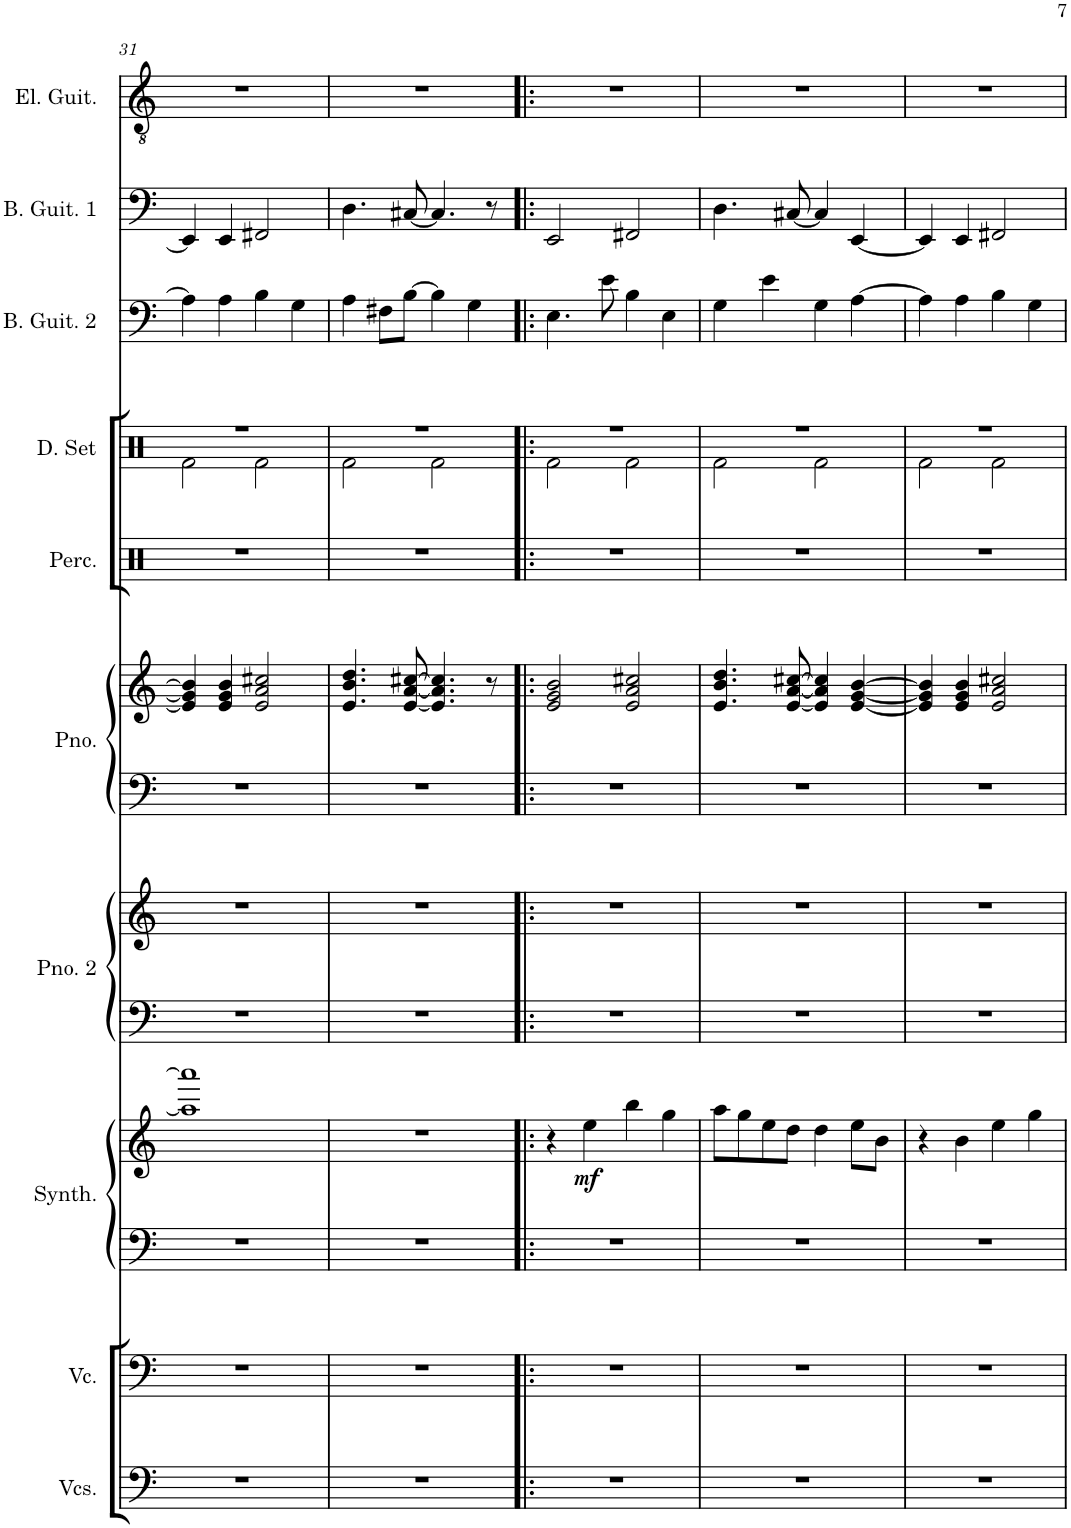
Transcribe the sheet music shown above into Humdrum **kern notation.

**kern	**kern	**kern	**kern	**dynam	**kern	**kern	**kern	**kern	**kern	**kern	**kern	**kern	**kern
*part10	*part9	*part8	*part8	*part8	*part7	*part7	*part6	*part6	*part5	*part4	*part3	*part2	*part1
*staff13	*staff12	*staff11	*staff10	*staff10/11	*staff9	*staff8	*staff7	*staff6	*staff5	*staff4	*staff3	*staff2	*staff1
*I"Violoncellos	*I"Violoncello	*I"Saw Synthesiser	*	*	*I"Piano 2	*	*I"Piano	*	*I"Percussion	*I"Drumset	*I"Bass Guitar 2	*I"Bass Guitar 1	*I"Electric Guitar
*I'Vcs.	*I'Vc.	*I'Synth.	*	*	*I'Pno. 2	*	*I'Pno.	*	*I'Perc.	*I'D. Set	*I'B. Guit. 2	*I'B. Guit. 1	*I'El. Guit.
!!LO:PB:g=z
*clefF4	*clefF4	*clefF4	*clefG2	*	*clefF4	*clefG2	*clefF4	*clefG2	*clefX	*clefX	*clefF4	*clefF4	*clefGv2
*	*	*	*	*	*	*	*	*	*	*	*Trd7c12	*Trd7c12	*
*k[]	*k[]	*k[]	*k[]	*	*k[]	*k[]	*k[]	*k[]	*k[]	*k[]	*k[]	*k[]	*k[]
*M4/4	*M4/4	*M4/4	*M4/4	*	*M4/4	*M4/4	*M4/4	*M4/4	*M4/4	*M4/4	*M4/4	*M4/4	*M4/4
=31	=31	=31	=31	=31	=31	=31	=31	=31	=31	=31	=31	=31	=31
*	*	*	*	*	*	*	*	*	*	*^	*	*	*
1r	1r	1r	1aa] 1aaa]	.	1r	1r	1r	4e/] 4g/] 4b/]	1r	1r	2Rf\	4A\]	4EE/]	1r
.	.	.	.	.	.	.	.	4e/ 4g/ 4b/	.	.	.	4A\	4EE/	.
.	.	.	.	.	.	.	.	2e/ 2a/ 2cc#X/	.	.	2Rf\	4B\	2FF#X/	.
.	.	.	.	.	.	.	.	.	.	.	.	4G\	.	.
=32	=32	=32	=32	=32	=32	=32	=32	=32	=32	=32	=32	=32	=32	=32
1r	1r	1r	1r	.	1r	1r	1r	4.e/ 4.b/ 4.dd/	1r	1r	2Rf\	4A\	4.D\	1r
.	.	.	.	.	.	.	.	.	.	.	.	8F#X\L	.	.
.	.	.	.	.	.	.	.	[8e/ [8a/ [8cc#X/	.	.	.	[8B\J	[8C#X/	.
.	.	.	.	.	.	.	.	4.e/] 4.a/] 4.cc#/]	.	.	2Rf\	4B\]	4.C#/]	.
.	.	.	.	.	.	.	.	.	.	.	.	4G\	.	.
.	.	.	.	.	.	.	.	8r	.	.	.	.	8r	.
=33!|:	=33!|:	=33!|:	=33!|:	=33!|:	=33!|:	=33!|:	=33!|:	=33!|:	=33!|:	=33!|:	=33!|:	=33!|:	=33!|:	=33!|:
1r	1r	1r	4r	.	1r	1r	1r	2e/ 2g/ 2b/	1r	1r	2Rf\	4.E\	2EE/	1r
!	!	!	!	!LO:DY:b	!	!	!	!	!	!	!	!	!	!
.	.	.	4ee\	mf	.	.	.	.	.	.	.	.	.	.
.	.	.	.	.	.	.	.	.	.	.	.	8e\	.	.
.	.	.	4bb\	.	.	.	.	2e/ 2a/ 2cc#X/	.	.	2Rf\	4B\	2FF#X/	.
.	.	.	4gg\	.	.	.	.	.	.	.	.	4E\	.	.
=34	=34	=34	=34	=34	=34	=34	=34	=34	=34	=34	=34	=34	=34	=34
1r	1r	1r	8aa\L	.	1r	1r	1r	4.e/ 4.b/ 4.dd/	1r	1r	2Rf\	4G\	4.D\	1r
.	.	.	8gg\	.	.	.	.	.	.	.	.	.	.	.
.	.	.	8ee\	.	.	.	.	.	.	.	.	4e\	.	.
.	.	.	8dd\J	.	.	.	.	[8e/ [8a/ [8cc#X/	.	.	.	.	[8C#X/	.
.	.	.	4dd\	.	.	.	.	4e/] 4a/] 4cc#/]	.	.	2Rf\	4G\	4C#/]	.
.	.	.	8ee\L	.	.	.	.	[4e/ [4g/ [4b/	.	.	.	[4A\	[4EE/	.
.	.	.	8b\J	.	.	.	.	.	.	.	.	.	.	.
=35	=35	=35	=35	=35	=35	=35	=35	=35	=35	=35	=35	=35	=35	=35
1r	1r	1r	4r	.	1r	1r	1r	4e/] 4g/] 4b/]	1r	1r	2Rf\	4A\]	4EE/]	1r
.	.	.	4b\	.	.	.	.	4e/ 4g/ 4b/	.	.	.	4A\	4EE/	.
.	.	.	4ee\	.	.	.	.	2e/ 2a/ 2cc#X/	.	.	2Rf\	4B\	2FF#X/	.
.	.	.	4gg\	.	.	.	.	.	.	.	.	4G\	.	.
*	*	*	*	*	*	*	*	*	*	*v	*v	*	*	*
=	=	=	=	=	=	=	=	=	=	=	=	=	=
*-	*-	*-	*-	*-	*-	*-	*-	*-	*-	*-	*-	*-	*-
